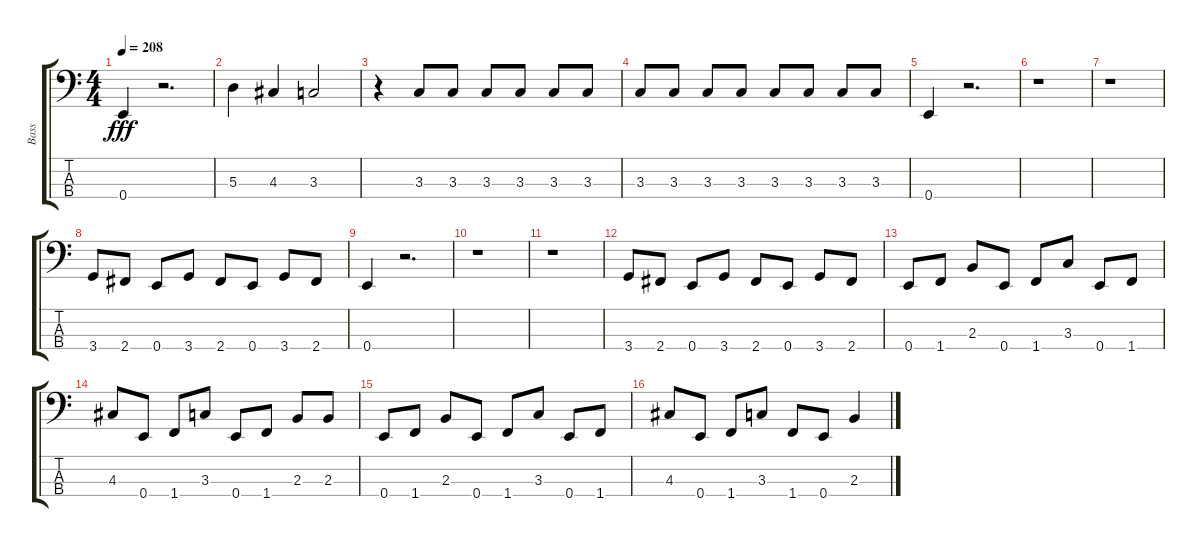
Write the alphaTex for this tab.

\track ("Bass" "Bass") {instrument electricbassfinger}
\staff {score tabs}
\tuning (G2 D2 A1 E1) {hide}
\ts (4 4)
\tempo 208
\clef f4
\ks c
0.4.4{dy fff} r.2{d} |
5.3.4 4.3.4 3.3.2 |
r.4 3.3.8 3.3.8 3.3.8 3.3.8 3.3.8 3.3.8 |
3.3.8 3.3.8 3.3.8 3.3.8 3.3.8 3.3.8 3.3.8 3.3.8 |
0.4.4 r.2{d} |
r.1 |
r.1 |
3.4.8 2.4.8 0.4.8 3.4.8 2.4.8 0.4.8 3.4.8 2.4.8 |
0.4.4 r.2{d} |
r.1 |
r.1 |
3.4.8 2.4.8 0.4.8 3.4.8 2.4.8 0.4.8 3.4.8 2.4.8 |
0.4.8 1.4.8 2.3.8 0.4.8 1.4.8 3.3.8 0.4.8 1.4.8 |
4.3.8 0.4.8 1.4.8 3.3.8 0.4.8 1.4.8 2.3.8 2.3.8 |
0.4.8 1.4.8 2.3.8 0.4.8 1.4.8 3.3.8 0.4.8 1.4.8 |
4.3.8 0.4.8 1.4.8 3.3.8 1.4.8 0.4.8 2.3.4
